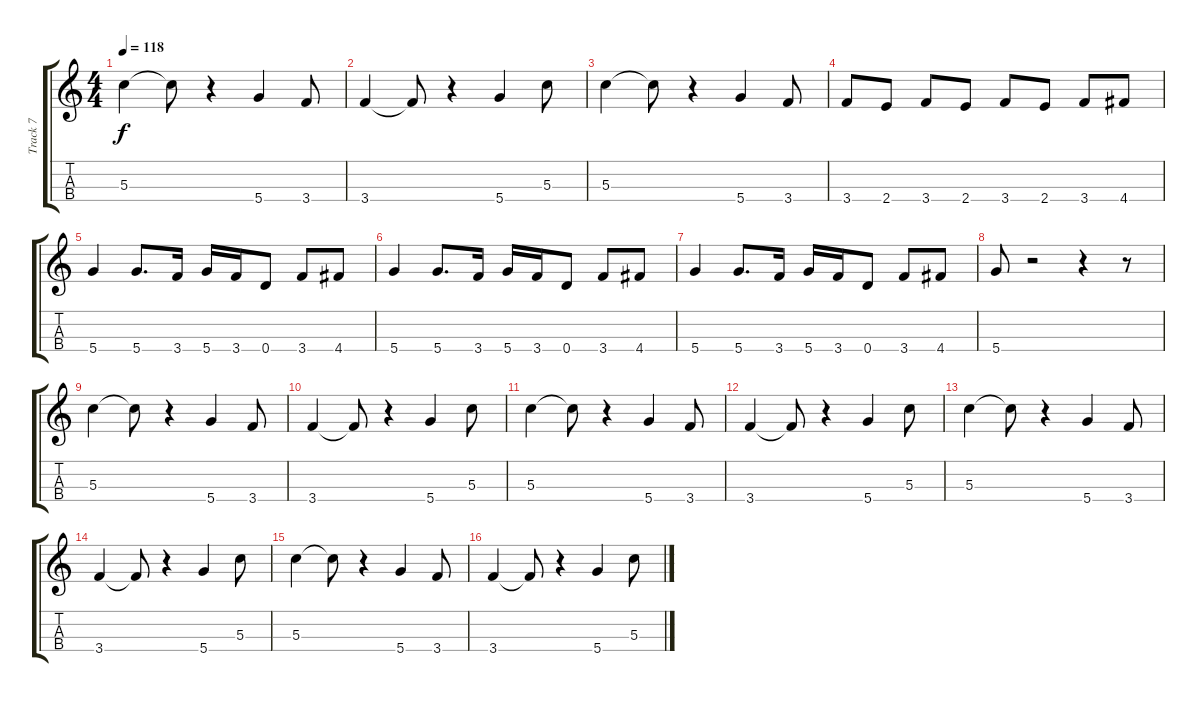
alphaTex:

\track ("Track 7" "Track 7") {instrument slapbass1}
\staff {score tabs}
\tuning (E4 B3 G3 D3) {hide}
\ts (4 4)
\tempo 118
\clef g2
\ks c
5.3.4{dy f} 5.3{t}.8 r.4 5.4.4 3.4.8 |
3.4.4 3.4{t}.8 r.4 5.4.4 5.3.8 |
5.3.4 5.3{t}.8 r.4 5.4.4 3.4.8 |
3.4.8 2.4.8 3.4.8 2.4.8 3.4.8 2.4.8 3.4.8 4.4.8 |
5.4.4 5.4.8{d} 3.4.16 5.4.16 3.4.16 0.4.8 3.4.8 4.4.8 |
5.4.4 5.4.8{d} 3.4.16 5.4.16 3.4.16 0.4.8 3.4.8 4.4.8 |
5.4.4 5.4.8{d} 3.4.16 5.4.16 3.4.16 0.4.8 3.4.8 4.4.8 |
5.4.8 r.2 r.4 r.8 |
5.3.4 5.3{t}.8 r.4 5.4.4 3.4.8 |
3.4.4 3.4{t}.8 r.4 5.4.4 5.3.8 |
5.3.4 5.3{t}.8 r.4 5.4.4 3.4.8 |
3.4.4 3.4{t}.8 r.4 5.4.4 5.3.8 |
5.3.4 5.3{t}.8 r.4 5.4.4 3.4.8 |
3.4.4 3.4{t}.8 r.4 5.4.4 5.3.8 |
5.3.4 5.3{t}.8 r.4 5.4.4 3.4.8 |
3.4.4 3.4{t}.8 r.4 5.4.4 5.3.8
